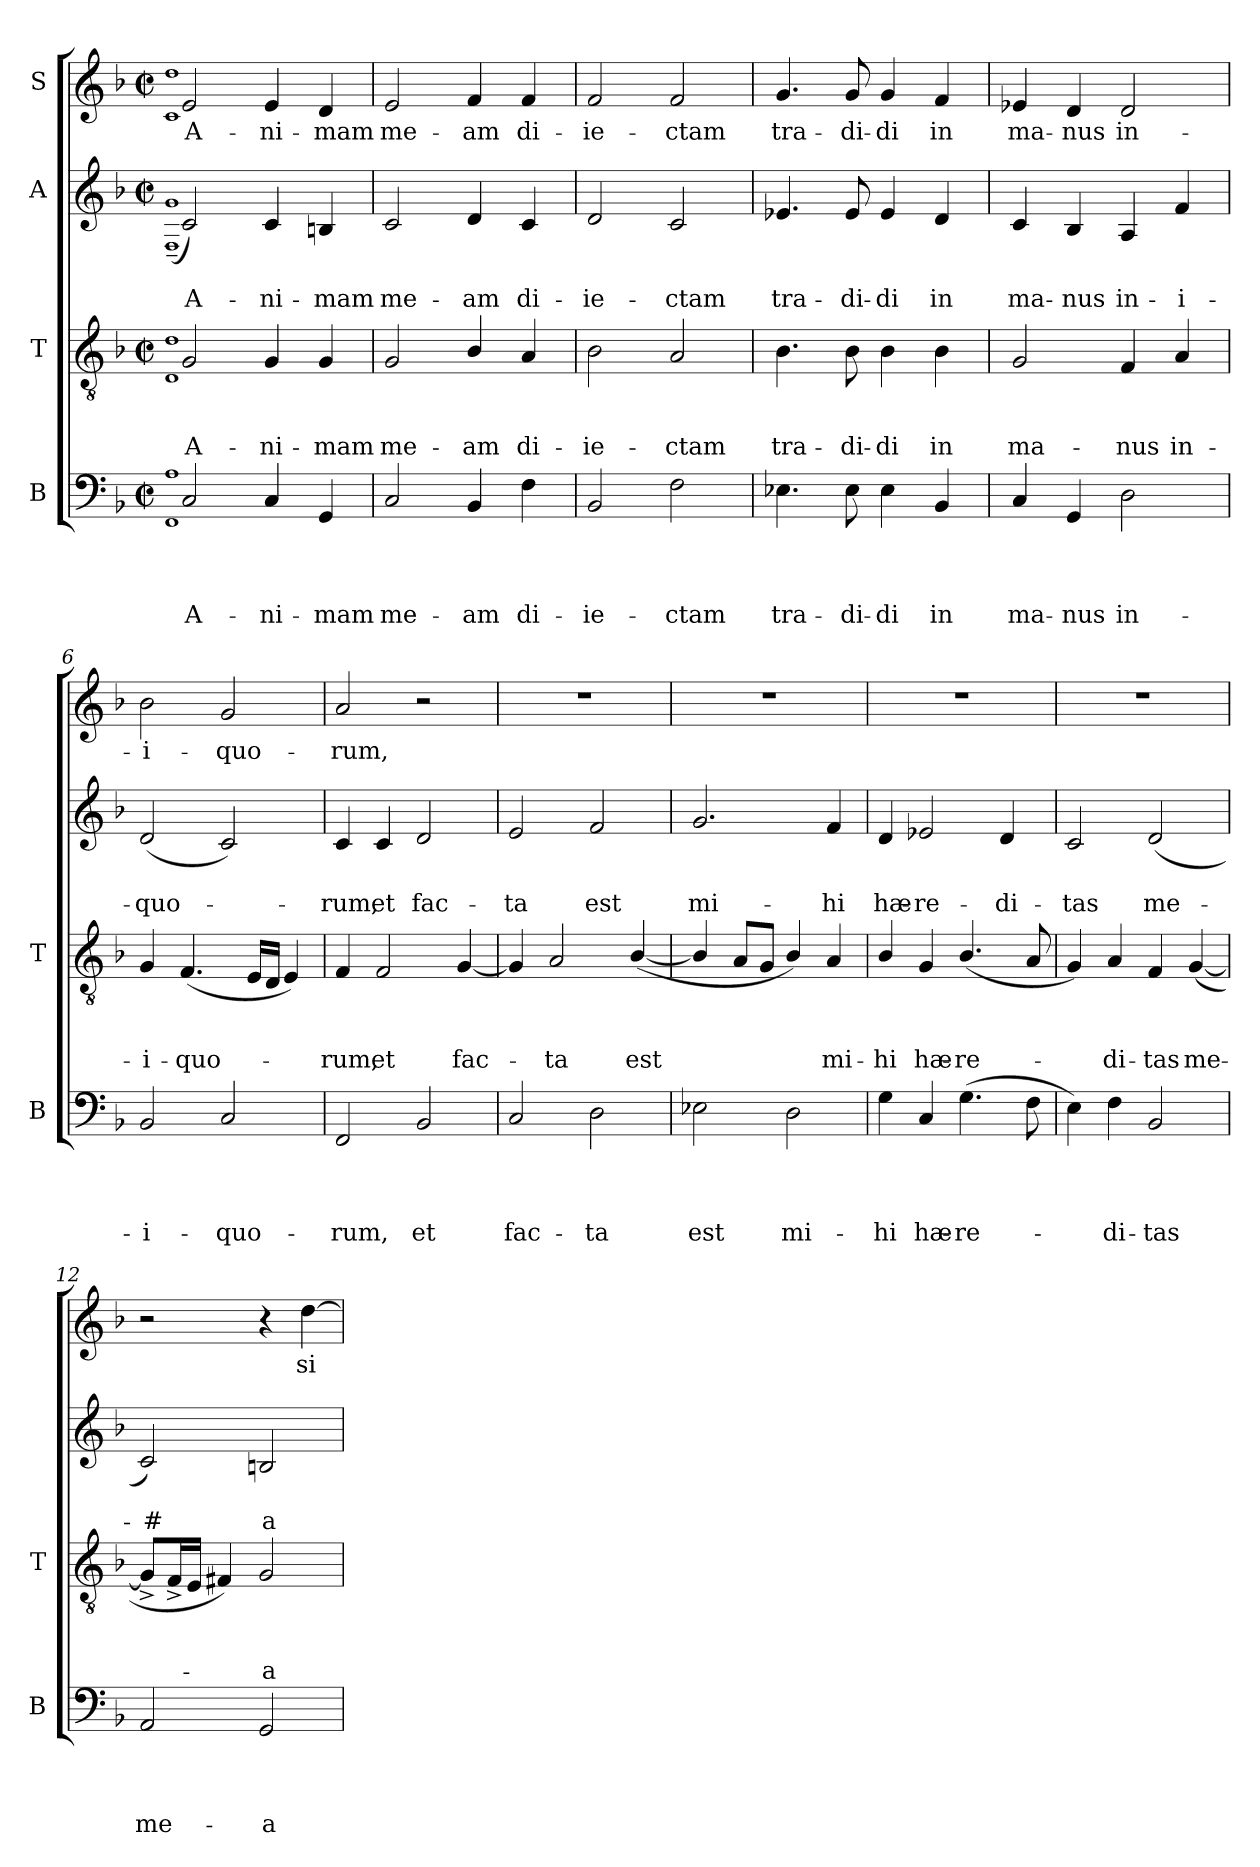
**kern	**text	**text	**text	**text	**kern	**text	**text	**text	**kern	**text	**text	**kern	**text
*part4	*part4	*part4	*part4	*part4	*part3	*part3	*part3	*part3	*part2	*part2	*part2	*part1	*part1
*staff4	*staff4	*staff4	*staff4	*staff4	*staff3	*staff3	*staff3	*staff3	*staff2	*staff2	*staff2	*staff1	*staff1
*I"B	*	*	*	*	*I"T	*	*	*	*I"A	*	*	*I"S	*
*I'B	*	*	*	*	*I'T	*	*	*	*	*	*	*	*
*clefF4	*	*	*	*	*clefGv2	*	*	*	*clefG2	*	*	*clefG2	*
*k[b-]	*	*	*	*	*k[b-]	*	*	*	*k[b-]	*	*	*k[b-]	*
*F:	*	*	*	*	*F:	*	*	*	*F:	*	*	*F:	*
*M2/2	*	*	*	*	*M2/2	*	*	*	*M2/2	*	*	*M2/2	*
*met(c|)	*	*	*	*	*met(c|)	*	*	*	*met(c|)	*	*	*met(c|)	*
=1	=1	=1	=1	=1	=1	=1	=1	=1	=1	=1	=1	=1	=1
1qFF 1qA	.	.	.	.	1qD 1qd	.	.	.	(>1qF~> 1qg~>	.	.	1qc 1qdd	.
!	!	!	!	!LO:LY:b	!	!	!	!LO:LY:b	!	!	!LO:LY:b	!	!LO:LY:b
2C/	.	.	.	A-	2G/	.	.	A-	2c/)	.	A-	2e/	A-
!	!	!	!	!LO:LY:b	!	!	!	!LO:LY:b	!	!	!LO:LY:b	!	!LO:LY:b
4C/	.	.	.	-ni-	4G/	.	.	-ni-	4c/	.	-ni-	4e/	-ni-
!	!	!	!	!LO:LY:b	!	!	!	!LO:LY:b	!	!	!LO:LY:b	!	!LO:LY:b
4GG/	.	.	.	-mam	4G/	.	.	-mam	4Bn/	.	-mam	4d/	-mam
=2	=2	=2	=2	=2	=2	=2	=2	=2	=2	=2	=2	=2	=2
!	!	!	!	!LO:LY:b	!	!	!	!LO:LY:b	!	!	!LO:LY:b	!	!LO:LY:b
2C/	.	.	.	me-	2G/	.	.	me-	2c/	.	me-	2e/	me-
!	!	!	!	!LO:LY:b	!	!	!	!LO:LY:b	!	!	!LO:LY:b	!	!LO:LY:b
4BB-/	.	.	.	-am	4B-/	.	.	-am	4d/	.	-am	4f/	-am
!	!	!	!	!LO:LY:b	!	!	!	!LO:LY:b	!	!	!LO:LY:b	!	!LO:LY:b
4F\	.	.	.	di-	4A/	.	.	di-	4c/	.	di-	4f/	di-
=3	=3	=3	=3	=3	=3	=3	=3	=3	=3	=3	=3	=3	=3
!	!	!	!	!LO:LY:b	!	!	!	!LO:LY:b	!	!	!LO:LY:b	!	!LO:LY:b
2BB-/	.	.	.	-ie-	2B-\	.	.	-ie-	2d/	.	-ie-	2f/	-ie-
!	!	!	!	!LO:LY:b	!	!	!	!LO:LY:b	!	!	!LO:LY:b	!	!LO:LY:b
2F\	.	.	.	-ctam	2A/	.	.	-ctam	2c/	.	-ctam	2f/	-ctam
=4	=4	=4	=4	=4	=4	=4	=4	=4	=4	=4	=4	=4	=4
!	!	!	!	!LO:LY:b	!	!	!	!LO:LY:b	!	!	!LO:LY:b	!	!LO:LY:b
4.E-X\	.	.	.	tra-	4.B-\	.	.	tra-	4.e-X/	.	tra-	4.g/	tra-
!	!	!	!	!LO:LY:b	!	!	!	!LO:LY:b	!	!	!LO:LY:b	!	!LO:LY:b
8E-\	.	.	.	-di-	8B-\	.	.	-di-	8e-/	.	-di-	8g/	-di-
!	!	!	!	!LO:LY:b:rj	!	!	!	!LO:LY:b:rj	!	!	!LO:LY:b:rj	!	!LO:LY:b:rj
4E-\	.	.	.	-di	4B-\	.	.	-di	4e-/	.	-di	4g/	-di
!	!	!	!	!LO:LY:b	!	!	!	!LO:LY:b	!	!	!LO:LY:b	!	!LO:LY:b
4BB-/	.	.	.	in	4B-\	.	.	in	4d/	.	in	4f/	in
=5	=5	=5	=5	=5	=5	=5	=5	=5	=5	=5	=5	=5	=5
!	!	!	!	!LO:LY:b	!	!	!	!LO:LY:b	!	!	!LO:LY:b	!	!LO:LY:b
4C/	.	.	.	ma-	2G/	.	.	ma-	4c/	.	ma-	4e-X/	ma-
!	!	!	!	!LO:LY:b:rj	!	!	!	!	!	!	!LO:LY:b:rj	!	!LO:LY:b:rj
4GG/	.	.	.	-nus	.	.	.	.	4B-/	.	-nus	4d/	-nus
!	!	!	!	!LO:LY:b	!	!	!	!LO:LY:b	!	!	!LO:LY:b	!	!LO:LY:b
2D\	.	.	.	in-	4F/	.	.	-nus	4A/	.	in-	2d/	in-
!	!	!	!	!	!	!	!	!LO:LY:b	!	!	!LO:LY:b	!	!
.	.	.	.	.	4A/	.	.	in-	4f/	.	-i-	.	.
!!LO:LB:g=z
=6	=6	=6	=6	=6	=6	=6	=6	=6	=6	=6	=6	=6	=6
!	!	!	!	!LO:LY:b	!	!	!	!LO:LY:b	!	!	!LO:LY:b	!	!LO:LY:b
2BB-/	.	.	.	-i-	4G/	.	.	-i-	(<2d/	.	-quo-	2b-\	-i-
!	!	!	!	!	!	!	!	!LO:LY:b	!	!	!	!	!
.	.	.	.	.	(<4.F/	.	.	-quo-	.	.	.	.	.
!	!	!	!	!LO:LY:b	!	!	!	!	!	!	!	!	!LO:LY:b
2C/	.	.	.	-quo-	.	.	.	.	2c/)	.	.	2g/	-quo-
.	.	.	.	.	16E/LL	.	.	.	.	.	.	.	.
.	.	.	.	.	16D/JJ	.	.	.	.	.	.	.	.
.	.	.	.	.	4E/)	.	.	.	.	.	.	.	.
=7	=7	=7	=7	=7	=7	=7	=7	=7	=7	=7	=7	=7	=7
!	!	!	!	!LO:LY:b	!	!	!	!LO:LY:b	!	!	!LO:LY:b	!	!LO:LY:b
2FF/	.	.	.	-rum,	4F/	.	.	-rum,	4c/	.	-rum,	2a/	-rum,
!	!	!	!	!	!	!	!	!LO:LY:b	!	!	!LO:LY:b	!	!
.	.	.	.	.	2F/	.	.	et	4c/	.	et	.	.
!	!	!	!	!LO:LY:b	!	!	!	!	!	!	!LO:LY:b	!	!
2BB-/	.	.	.	et	.	.	.	.	2d/	.	fac-	2r	.
!	!	!	!	!	!	!	!	!LO:LY:b	!	!	!	!	!
.	.	.	.	.	[<4G/	.	.	fac-	.	.	.	.	.
=8	=8	=8	=8	=8	=8	=8	=8	=8	=8	=8	=8	=8	=8
!	!	!	!	!LO:LY:b	!	!	!	!	!	!	!LO:LY:b	!	!
2C/	.	.	.	fac-	4G/]	.	.	.	2e/	.	-ta	1r	.
!	!	!	!	!	!	!	!	!LO:LY:b	!	!	!	!	!
.	.	.	.	.	2A/	.	.	-ta	.	.	.	.	.
!	!	!	!	!LO:LY:b	!	!	!	!	!	!	!LO:LY:b	!	!
2D\	.	.	.	-ta	.	.	.	.	2f/	.	est	.	.
!	!	!	!	!	!	!	!	!LO:LY:b	!	!	!	!	!
.	.	.	.	.	(<[<4B-/	.	.	est	.	.	.	.	.
=9	=9	=9	=9	=9	=9	=9	=9	=9	=9	=9	=9	=9	=9
!	!	!	!	!LO:LY:b	!	!	!	!	!	!	!LO:LY:b	!	!
2E-X\	.	.	.	est	4B-/]	.	.	.	2.g/	.	mi-	1r	.
.	.	.	.	.	8A/L	.	.	.	.	.	.	.	.
.	.	.	.	.	8G/J	.	.	.	.	.	.	.	.
!	!	!	!	!LO:LY:b	!	!	!	!	!	!	!	!	!
2D\	.	.	.	mi-	4B-/)	.	.	.	.	.	.	.	.
!	!	!	!	!	!	!	!	!LO:LY:b	!	!	!LO:LY:b	!	!
.	.	.	.	.	4A/	.	.	mi-	4f/	.	-hi	.	.
=10	=10	=10	=10	=10	=10	=10	=10	=10	=10	=10	=10	=10	=10
!	!	!	!	!LO:LY:b	!	!	!	!LO:LY:b	!	!	!LO:LY:b	!	!
4G\	.	.	.	-hi	4B-/	.	.	-hi	4d/	.	hæ-	1r	.
!	!	!	!	!LO:LY:b	!	!	!	!LO:LY:b	!	!	!LO:LY:b	!	!
4C/	.	.	.	hæ-	4G/	.	.	hæ-	2e-X/	.	-re-	.	.
!	!	!	!	!LO:LY:b:rj	!	!	!	!LO:LY:b:rj	!	!	!	!	!
(>4.G\	.	.	.	-re-	(<4.B-/	.	.	-re-	.	.	.	.	.
!	!	!	!	!	!	!	!	!	!	!	!LO:LY:b	!	!
.	.	.	.	.	.	.	.	.	4d/	.	-di-	.	.
8F\	.	.	.	.	8A/	.	.	.	.	.	.	.	.
=11	=11	=11	=11	=11	=11	=11	=11	=11	=11	=11	=11	=11	=11
!	!	!	!	!	!	!	!	!	!	!	!LO:LY:b	!	!
4E\)	.	.	.	.	4G/)	.	.	.	2c/	.	-tas	1r	.
!	!	!	!	!LO:LY:b	!	!	!	!LO:LY:b	!	!	!	!	!
4F\	.	.	.	-di-	4A/	.	.	-di-	.	.	.	.	.
!	!	!	!	!LO:LY:b:rj	!	!	!	!LO:LY:b:rj	!	!	!LO:LY:b	!	!
2BB-/	.	.	.	-tas	4F/	.	.	-tas	(<2d/	.	me-	.	.
!	!	!	!	!	!	!	!	!LO:LY:b	!	!	!	!	!
.	.	.	.	.	(<[<4G/	.	.	me-	.	.	.	.	.
!!LO:LB:g=z
=12	=12	=12	=12	=12	=12	=12	=12	=12	=12	=12	=12	=12	=12
!	!	!	!	!LO:LY:b	!	!	!	!	!	!	!LO:LY:b	!	!
2AA/	.	.	.	me-	8G^</L]	.	.	.	2c/)	.	-#	2r	.
.	.	.	.	.	16F^</L	.	.	.	.	.	.	.	.
.	.	.	.	.	16E/JJ	.	.	.	.	.	.	.	.
.	.	.	.	.	4F#/)	.	.	.	.	.	.	.	.
!	!	!	!	!LO:LY:b	!	!	!	!LO:LY:b	!	!	!LO:LY:b	!	!
2GG/	.	.	.	-a	2G/	.	.	-a	2Bn/	.	a	4r	.
!	!	!	!	!	!	!	!	!	!	!	!	!	!LO:LY:b
.	.	.	.	.	.	.	.	.	.	.	.	[>4dd\	si-
=	=	=	=	=	=	=	=	=	=	=	=	=	=
*-	*-	*-	*-	*-	*-	*-	*-	*-	*-	*-	*-	*-	*-
